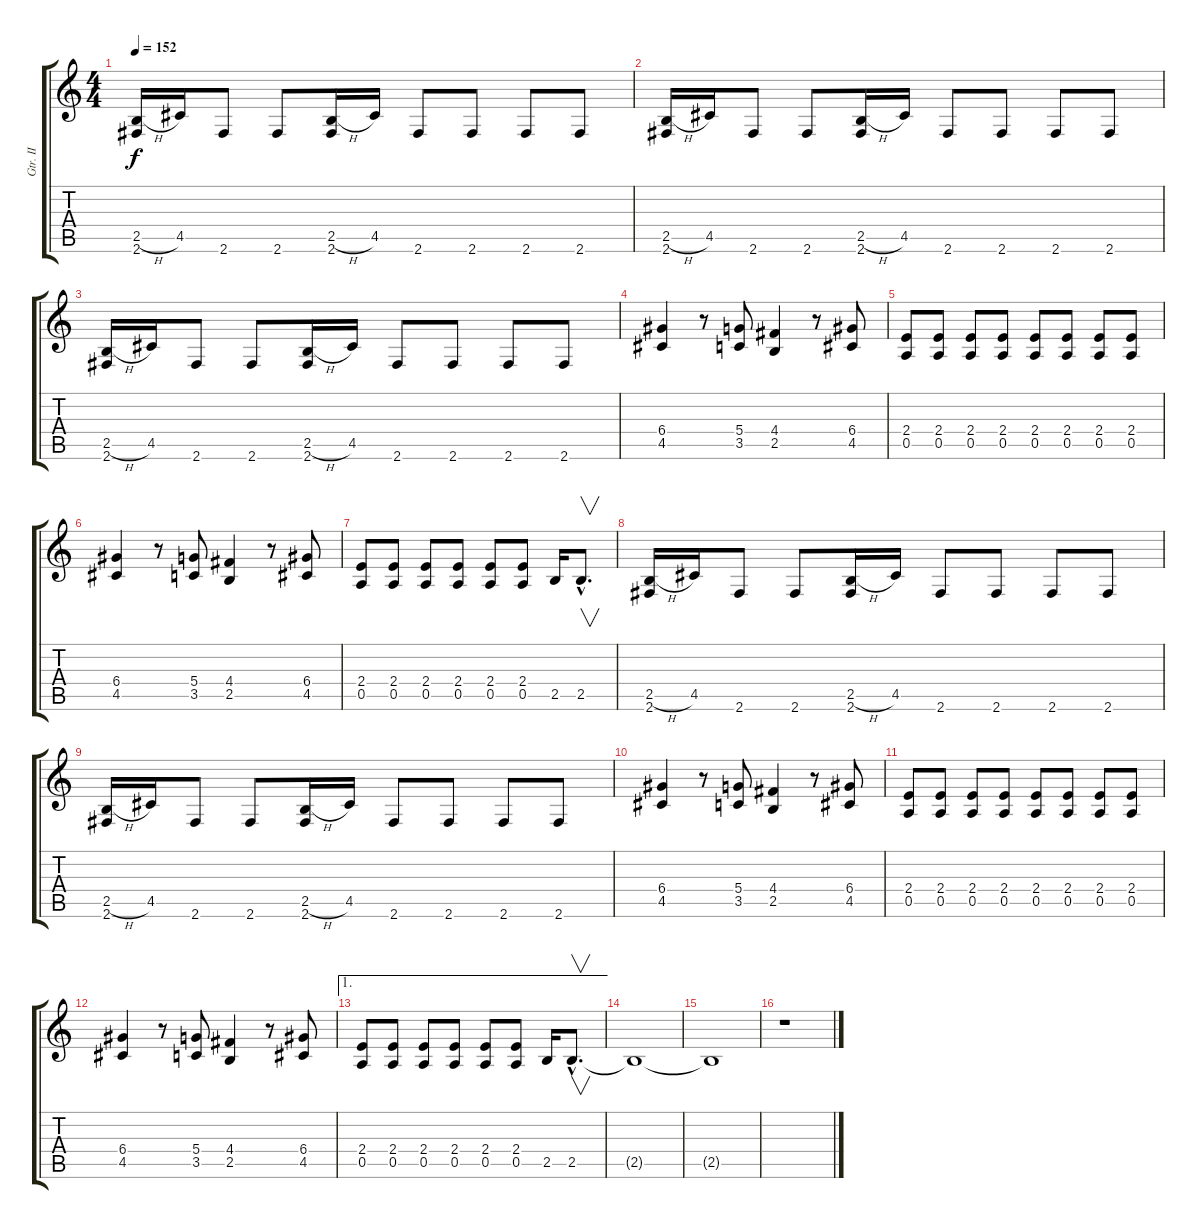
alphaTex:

\track ("Gtr. II" "Gtr. II") {instrument distortionguitar}
\staff {score tabs}
\tuning (E4 B3 G3 D3 A2 E2) {hide}
\ts (4 4)
\tempo 152
\clef g2
\ks c
(2.5{h} 2.6).16{dy f} 4.5.16 2.6.8 2.6.8 (2.5{h} 2.6).16 4.5.16 2.6.8 2.6.8 2.6.8 2.6.8 |
(2.5{h} 2.6).16 4.5.16 2.6.8 2.6.8 (2.5{h} 2.6).16 4.5.16 2.6.8 2.6.8 2.6.8 2.6.8 |
(2.5{h} 2.6).16 4.5.16 2.6.8 2.6.8 (2.5{h} 2.6).16 4.5.16 2.6.8 2.6.8 2.6.8 2.6.8 |
(6.4 4.5).4 r.8 (5.4 3.5).8 (4.4 2.5).4 r.8 (6.4 4.5).8 |
(2.4 0.5).8 (2.4 0.5).8 (2.4 0.5).8 (2.4 0.5).8 (2.4 0.5).8 (2.4 0.5).8 (2.4 0.5).8 (2.4 0.5).8 |
(6.4 4.5).4 r.8 (5.4 3.5).8 (4.4 2.5).4 r.8 (6.4 4.5).8 |
(2.4 0.5).8 (2.4 0.5).8 (2.4 0.5).8 (2.4 0.5).8 (2.4 0.5).8 (2.4 0.5).8 2.5.16 2.5{hac}.8{v d} |
(2.5{h} 2.6).16 4.5.16 2.6.8 2.6.8 (2.5{h} 2.6).16 4.5.16 2.6.8 2.6.8 2.6.8 2.6.8 |
(2.5{h} 2.6).16 4.5.16 2.6.8 2.6.8 (2.5{h} 2.6).16 4.5.16 2.6.8 2.6.8 2.6.8 2.6.8 |
(6.4 4.5).4 r.8 (5.4 3.5).8 (4.4 2.5).4 r.8 (6.4 4.5).8 |
(2.4 0.5).8 (2.4 0.5).8 (2.4 0.5).8 (2.4 0.5).8 (2.4 0.5).8 (2.4 0.5).8 (2.4 0.5).8 (2.4 0.5).8 |
(6.4 4.5).4 r.8 (5.4 3.5).8 (4.4 2.5).4 r.8 (6.4 4.5).8 |
\ae 1
(2.4 0.5).8 (2.4 0.5).8 (2.4 0.5).8 (2.4 0.5).8 (2.4 0.5).8 (2.4 0.5).8 2.5.16 2.5{hac}.8{v d} |
2.5{t}.1 |
2.5{t}.1 |
r.1
